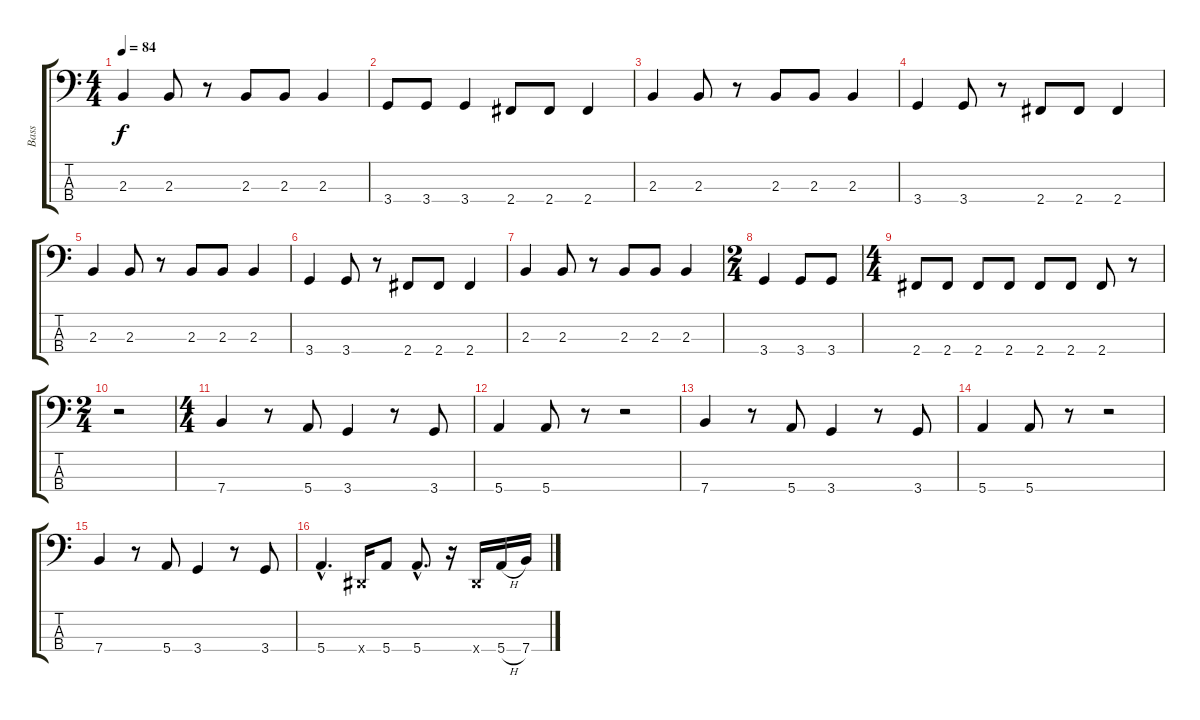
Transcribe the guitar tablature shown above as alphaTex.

\track ("Bass" "Bass") {instrument electricbassfinger}
\staff {score tabs}
\tuning (G2 D2 A1 E1) {hide}
\ts (4 4)
\tempo 84
\clef f4
\ks c
2.3.4{dy f instrument electricbassfinger} 2.3.8 r.8 2.3.8 2.3.8 2.3.4 |
3.4.8 3.4.8 3.4.4 2.4.8 2.4.8 2.4.4 |
2.3.4 2.3.8 r.8 2.3.8 2.3.8 2.3.4 |
3.4.4 3.4.8 r.8 2.4.8 2.4.8 2.4.4 |
2.3.4 2.3.8 r.8 2.3.8 2.3.8 2.3.4 |
3.4.4 3.4.8 r.8 2.4.8 2.4.8 2.4.4 |
2.3.4 2.3.8 r.8 2.3.8 2.3.8 2.3.4 |
\ts (2 4)
3.4.4 3.4.8 3.4.8 |
\ts (4 4)
2.4.8 2.4.8 2.4.8 2.4.8 2.4.8 2.4.8 2.4.8 r.8 |
\ts (2 4)
r.2 |
\ts (4 4)
7.4.4 r.8 5.4.8 3.4.4 r.8 3.4.8 |
5.4.4 5.4.8 r.8 r.2 |
7.4.4 r.8 5.4.8 3.4.4 r.8 3.4.8 |
5.4.4 5.4.8 r.8 r.2 |
7.4.4 r.8 5.4.8 3.4.4 r.8 3.4.8 |
5.4{hac}.4{d} -1.4{x}.16 5.4.8 5.4{hac}.8{d} r.16 -1.4{x}.16 5.4{h}.16 7.4.16
